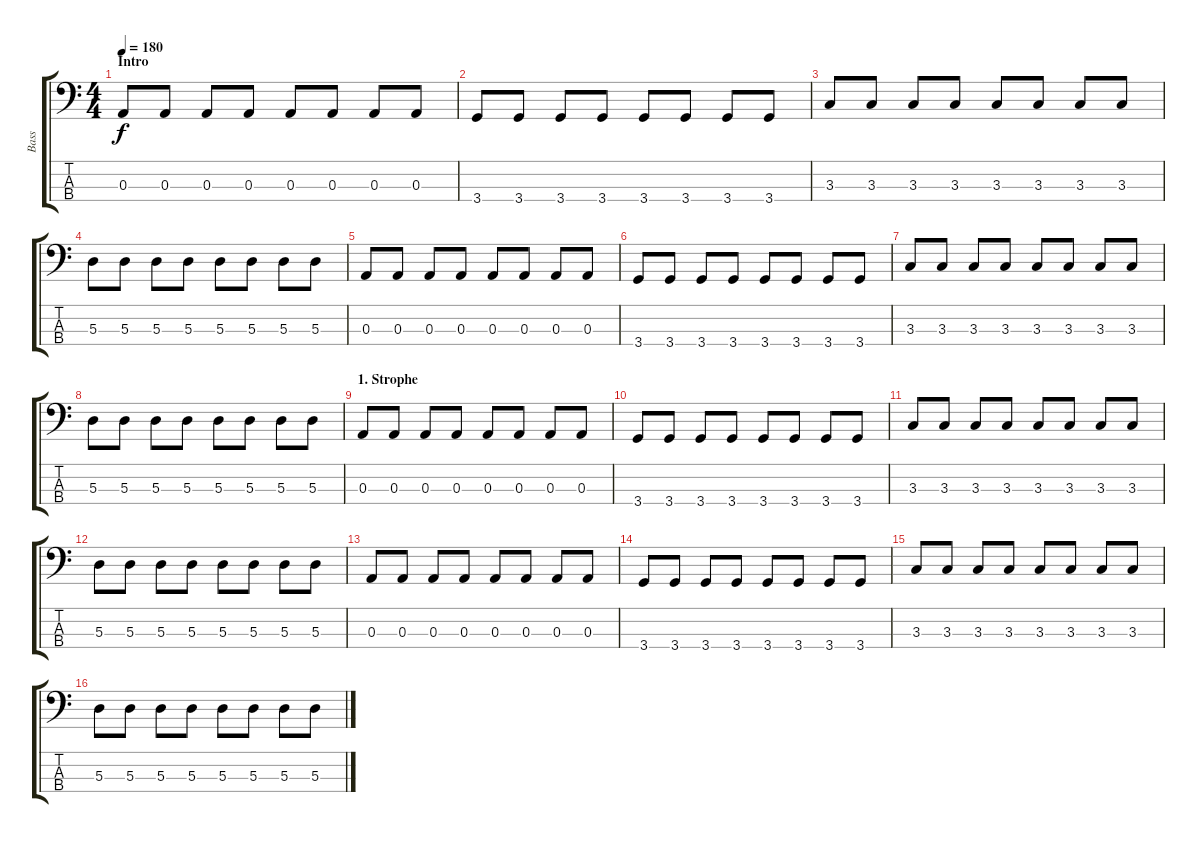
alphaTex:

\track ("Bass" "Bass") {instrument electricbassfinger}
\staff {score tabs}
\tuning (G2 D2 A1 E1) {hide}
\ts (4 4)
\section ("" "Intro")
\tempo 180
\clef f4
\ks c
0.3.8{dy f instrument electricbassfinger} 0.3.8 0.3.8 0.3.8 0.3.8 0.3.8 0.3.8 0.3.8 |
3.4.8 3.4.8 3.4.8 3.4.8 3.4.8 3.4.8 3.4.8 3.4.8 |
3.3.8 3.3.8 3.3.8 3.3.8 3.3.8 3.3.8 3.3.8 3.3.8 |
5.3.8 5.3.8 5.3.8 5.3.8 5.3.8 5.3.8 5.3.8 5.3.8 |
0.3.8 0.3.8 0.3.8 0.3.8 0.3.8 0.3.8 0.3.8 0.3.8 |
3.4.8 3.4.8 3.4.8 3.4.8 3.4.8 3.4.8 3.4.8 3.4.8 |
3.3.8 3.3.8 3.3.8 3.3.8 3.3.8 3.3.8 3.3.8 3.3.8 |
5.3.8 5.3.8 5.3.8 5.3.8 5.3.8 5.3.8 5.3.8 5.3.8 |
\section ("" "1. Strophe")
0.3.8 0.3.8 0.3.8 0.3.8 0.3.8 0.3.8 0.3.8 0.3.8 |
3.4.8 3.4.8 3.4.8 3.4.8 3.4.8 3.4.8 3.4.8 3.4.8 |
3.3.8 3.3.8 3.3.8 3.3.8 3.3.8 3.3.8 3.3.8 3.3.8 |
5.3.8 5.3.8 5.3.8 5.3.8 5.3.8 5.3.8 5.3.8 5.3.8 |
0.3.8 0.3.8 0.3.8 0.3.8 0.3.8 0.3.8 0.3.8 0.3.8 |
3.4.8 3.4.8 3.4.8 3.4.8 3.4.8 3.4.8 3.4.8 3.4.8 |
3.3.8 3.3.8 3.3.8 3.3.8 3.3.8 3.3.8 3.3.8 3.3.8 |
5.3.8 5.3.8 5.3.8 5.3.8 5.3.8 5.3.8 5.3.8 5.3.8
